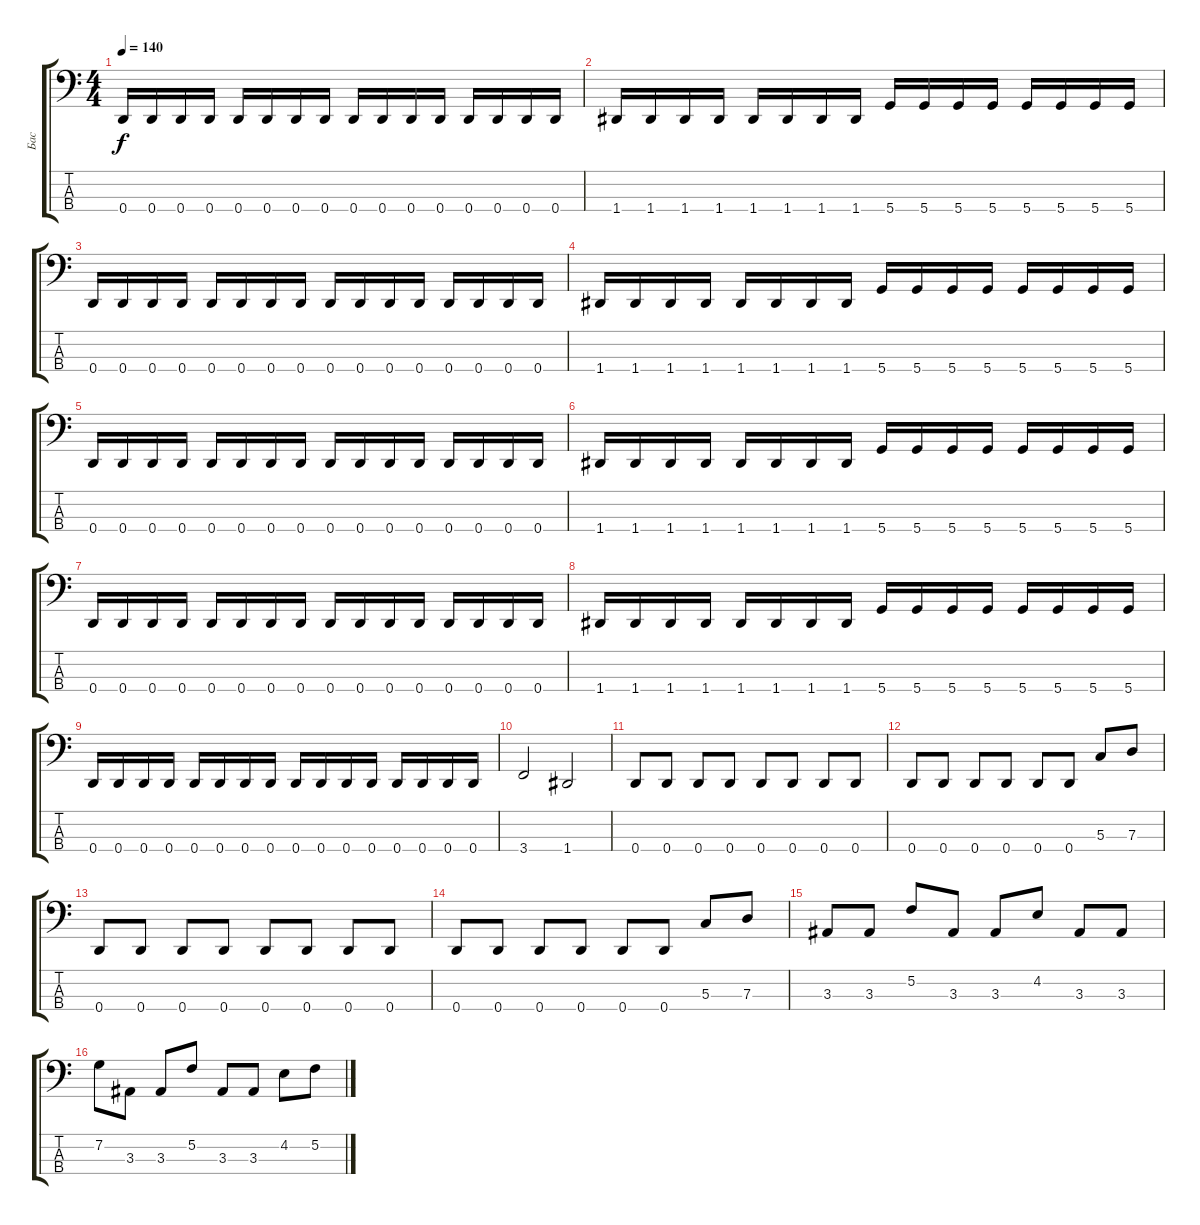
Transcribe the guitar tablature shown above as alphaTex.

\track ("Бас" "Бас") {instrument electricbassfinger}
\staff {score tabs}
\tuning (F2 C2 G1 D1) {hide}
\ts (4 4)
\tempo 140
\clef f4
\ks c
0.4.16{dy f} 0.4.16 0.4.16 0.4.16 0.4.16 0.4.16 0.4.16 0.4.16 0.4.16 0.4.16 0.4.16 0.4.16 0.4.16 0.4.16 0.4.16 0.4.16 |
1.4.16 1.4.16 1.4.16 1.4.16 1.4.16 1.4.16 1.4.16 1.4.16 5.4.16 5.4.16 5.4.16 5.4.16 5.4.16 5.4.16 5.4.16 5.4.16 |
0.4.16 0.4.16 0.4.16 0.4.16 0.4.16 0.4.16 0.4.16 0.4.16 0.4.16 0.4.16 0.4.16 0.4.16 0.4.16 0.4.16 0.4.16 0.4.16 |
1.4.16 1.4.16 1.4.16 1.4.16 1.4.16 1.4.16 1.4.16 1.4.16 5.4.16 5.4.16 5.4.16 5.4.16 5.4.16 5.4.16 5.4.16 5.4.16 |
0.4.16 0.4.16 0.4.16 0.4.16 0.4.16 0.4.16 0.4.16 0.4.16 0.4.16 0.4.16 0.4.16 0.4.16 0.4.16 0.4.16 0.4.16 0.4.16 |
1.4.16 1.4.16 1.4.16 1.4.16 1.4.16 1.4.16 1.4.16 1.4.16 5.4.16 5.4.16 5.4.16 5.4.16 5.4.16 5.4.16 5.4.16 5.4.16 |
0.4.16 0.4.16 0.4.16 0.4.16 0.4.16 0.4.16 0.4.16 0.4.16 0.4.16 0.4.16 0.4.16 0.4.16 0.4.16 0.4.16 0.4.16 0.4.16 |
1.4.16 1.4.16 1.4.16 1.4.16 1.4.16 1.4.16 1.4.16 1.4.16 5.4.16 5.4.16 5.4.16 5.4.16 5.4.16 5.4.16 5.4.16 5.4.16 |
0.4.16 0.4.16 0.4.16 0.4.16 0.4.16 0.4.16 0.4.16 0.4.16 0.4.16 0.4.16 0.4.16 0.4.16 0.4.16 0.4.16 0.4.16 0.4.16 |
3.4.2 1.4.2 |
0.4.8 0.4.8 0.4.8 0.4.8 0.4.8 0.4.8 0.4.8 0.4.8 |
0.4.8 0.4.8 0.4.8 0.4.8 0.4.8 0.4.8 5.3.8 7.3.8 |
0.4.8 0.4.8 0.4.8 0.4.8 0.4.8 0.4.8 0.4.8 0.4.8 |
0.4.8 0.4.8 0.4.8 0.4.8 0.4.8 0.4.8 5.3.8 7.3.8 |
3.3.8 3.3.8 5.2.8 3.3.8 3.3.8 4.2.8 3.3.8 3.3.8 |
7.2.8 3.3.8 3.3.8 5.2.8 3.3.8 3.3.8 4.2.8 5.2.8
